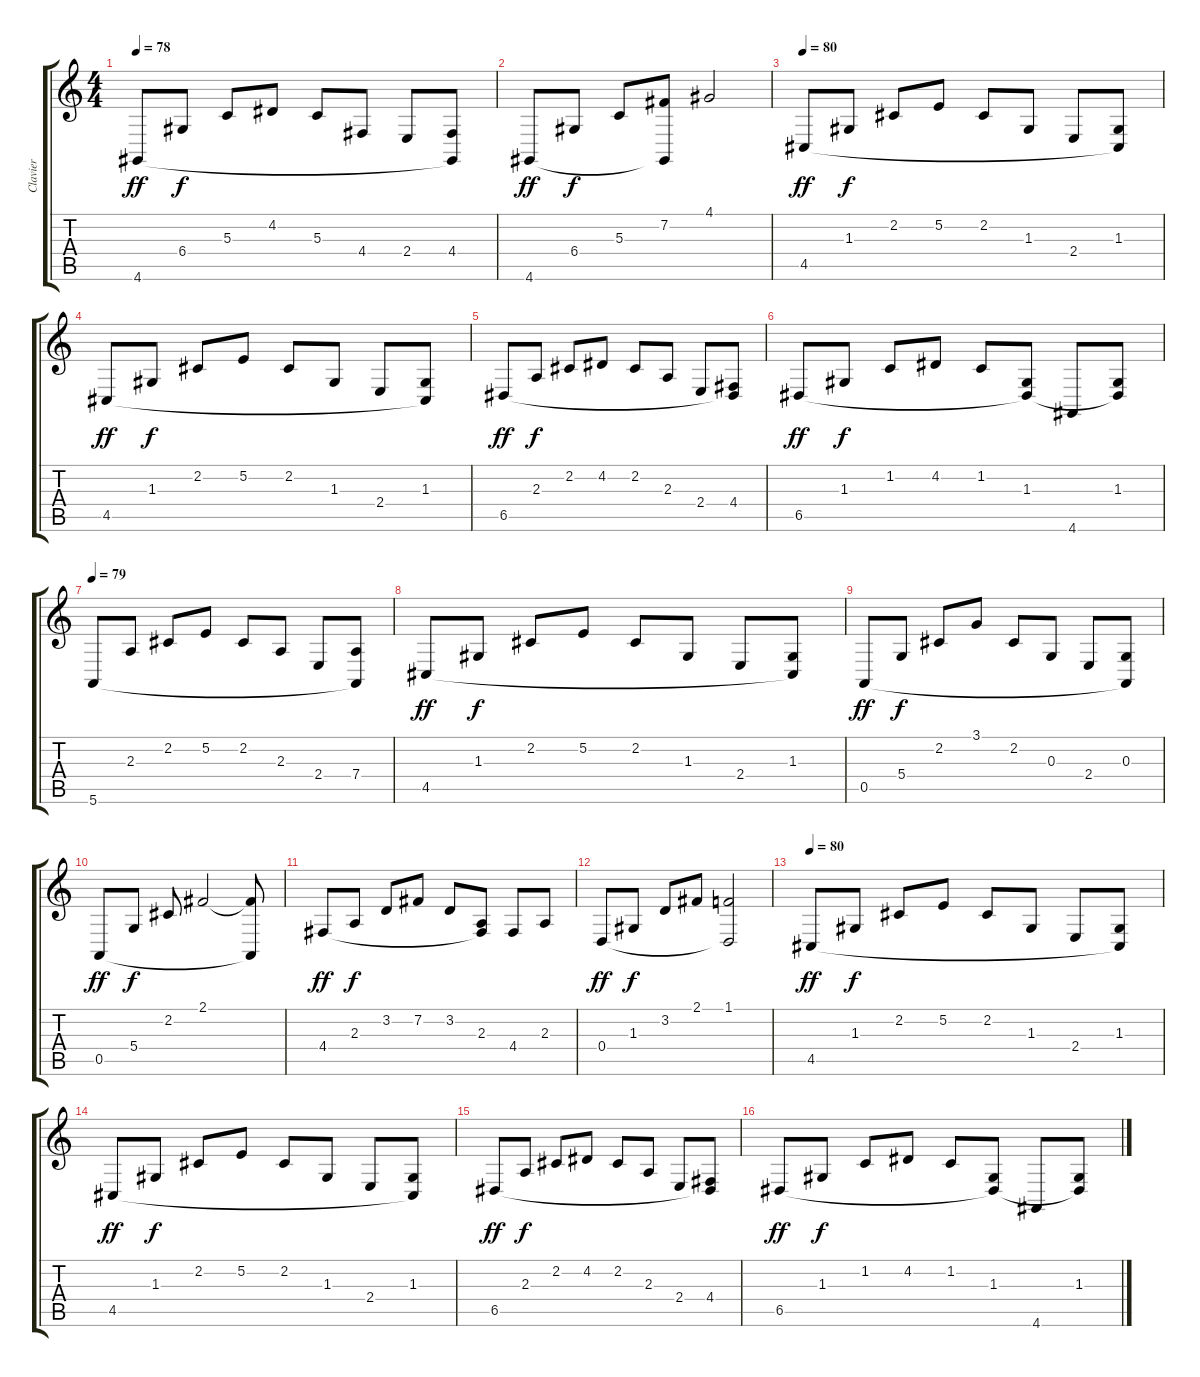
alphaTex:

\track ("Clavier" "Clavier") {instrument sitar}
\staff {score tabs}
\tuning (E4 B3 G3 D3 A2 E2) {hide}
\ts (4 4)
\tempo 78
\clef g2
\ks c
4.6.8{dy ff} 6.4.8{dy f} 5.3.8 4.2.8 5.3.8 4.4.8 2.4.8 (4.4 4.6{t}).8 |
4.6.8{dy ff} 6.4.8{dy f} 5.3.8 (7.2 4.6{t}).8 4.1.2 |
\tempo 80
4.5.8{dy ff} 1.3.8{dy f} 2.2.8 5.2.8 2.2.8 1.3.8 2.4.8 (1.3 4.5{t}).8 |
4.5.8{dy ff} 1.3.8{dy f} 2.2.8 5.2.8 2.2.8 1.3.8 2.4.8 (1.3 4.5{t}).8 |
6.5.8{dy ff} 2.3.8{dy f} 2.2.8 4.2.8 2.2.8 2.3.8 2.4.8 (4.4 6.5{t}).8 |
6.5.8{dy ff} 1.3.8{dy f} 1.2.8 4.2.8 1.2.8 (1.3 6.5{t}).8 4.6.8 (1.3 6.5{t}).8 |
\tempo 79
5.6.8 2.3.8 2.2.8 5.2.8 2.2.8 2.3.8 2.4.8 (7.4 5.6{t}).8 |
4.5.8{dy ff} 1.3.8{dy f} 2.2.8 5.2.8 2.2.8 1.3.8 2.4.8 (1.3 4.5{t}).8 |
0.5.8{dy ff} 5.4.8{dy f} 2.2.8 3.1.8 2.2.8 0.3.8 2.4.8 (0.3 0.5{t}).8 |
0.5.8{dy ff} 5.4.8{dy f} 2.2.8 2.1.2 (2.1{t} 0.5{t}).8 |
4.4.8{dy ff} 2.3.8{dy f} 3.2.8 7.2.8 3.2.8 (2.3 4.4{t}).8 4.4.8 2.3.8 |
0.4.8{dy ff} 1.3.8{dy f} 3.2.8 2.1.8 (1.1 0.4{t}).2 |
\tempo 80
4.5.8{dy ff} 1.3.8{dy f} 2.2.8 5.2.8 2.2.8 1.3.8 2.4.8 (1.3 4.5{t}).8 |
4.5.8{dy ff} 1.3.8{dy f} 2.2.8 5.2.8 2.2.8 1.3.8 2.4.8 (1.3 4.5{t}).8 |
6.5.8{dy ff} 2.3.8{dy f} 2.2.8 4.2.8 2.2.8 2.3.8 2.4.8 (4.4 6.5{t}).8 |
6.5.8{dy ff} 1.3.8{dy f} 1.2.8 4.2.8 1.2.8 (1.3 6.5{t}).8 4.6.8 (1.3 6.5{t}).8
